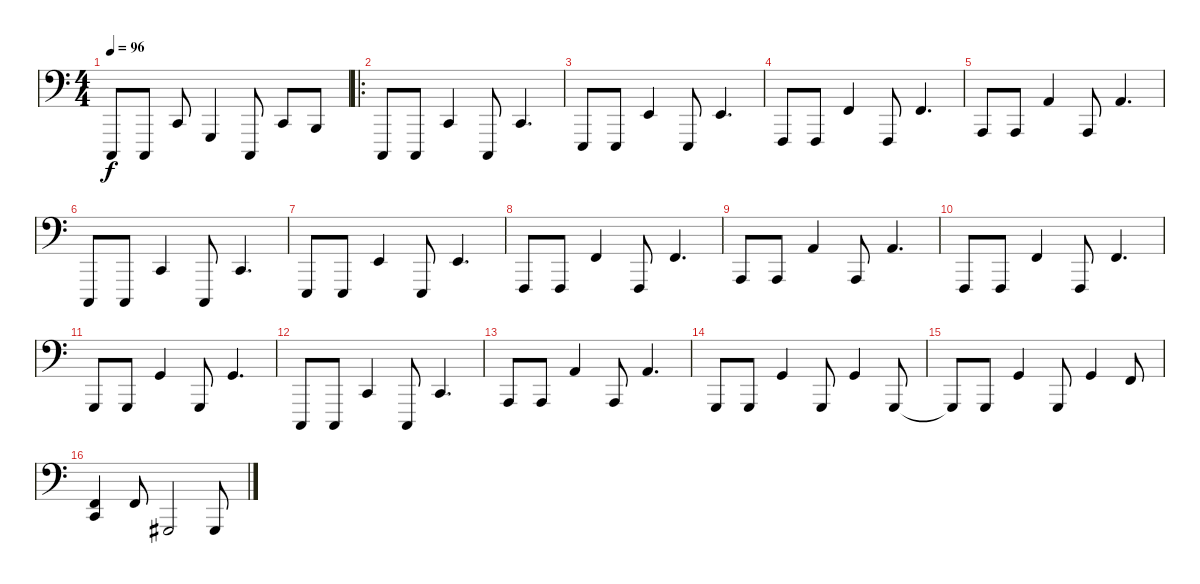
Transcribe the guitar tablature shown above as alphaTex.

\track (" " " ") {instrument acousticgrandpiano}
\staff {score}
\tuning (E3 B2 G2 D2 A1 E1 B0) {hide}
\ts (4 4)
\tempo 96
\clef f4
\ks c
1.7.8{dy f} 1.7.8 3.5.8 3.6.4 1.7.8 3.5.8 2.5.8 |
\ro
1.7.8 1.7.8 3.5.4 1.7.8 3.5.4{d} |
5.7.8 5.7.8 7.5.4 5.7.8 7.5.4{d} |
6.7.8 6.7.8 13.6.4 6.7.8 13.6.4{d} |
5.6.8 5.6.8 12.5.4 5.6.8 12.5.4{d} |
1.7.8 1.7.8 3.5.4 1.7.8 3.5.4{d} |
5.7.8 5.7.8 12.6.4 5.7.8 12.6.4{d} |
6.7.8 6.7.8 13.6.4 6.7.8 13.6.4{d} |
5.6.8 5.6.8 12.5.4 5.6.8 12.5.4{d} |
1.6.8 1.6.8 8.5.4 1.6.8 8.5.4{d} |
3.6.8 3.6.8 10.5.4 3.6.8 10.5.4{d} |
1.7.8 1.7.8 3.5.4 1.7.8 3.5.4{d} |
5.6.8 5.6.8 12.5.4 5.6.8 12.5.4{d} |
3.6.8 3.6.8 5.4.4 3.6.8 5.4.4 3.6.8 |
3.6{t}.8 3.6.8 5.4.4 3.6.8 5.4.4 3.4.8 |
(3.4 8.6).4 3.4.8 4.6.2 4.6.8
